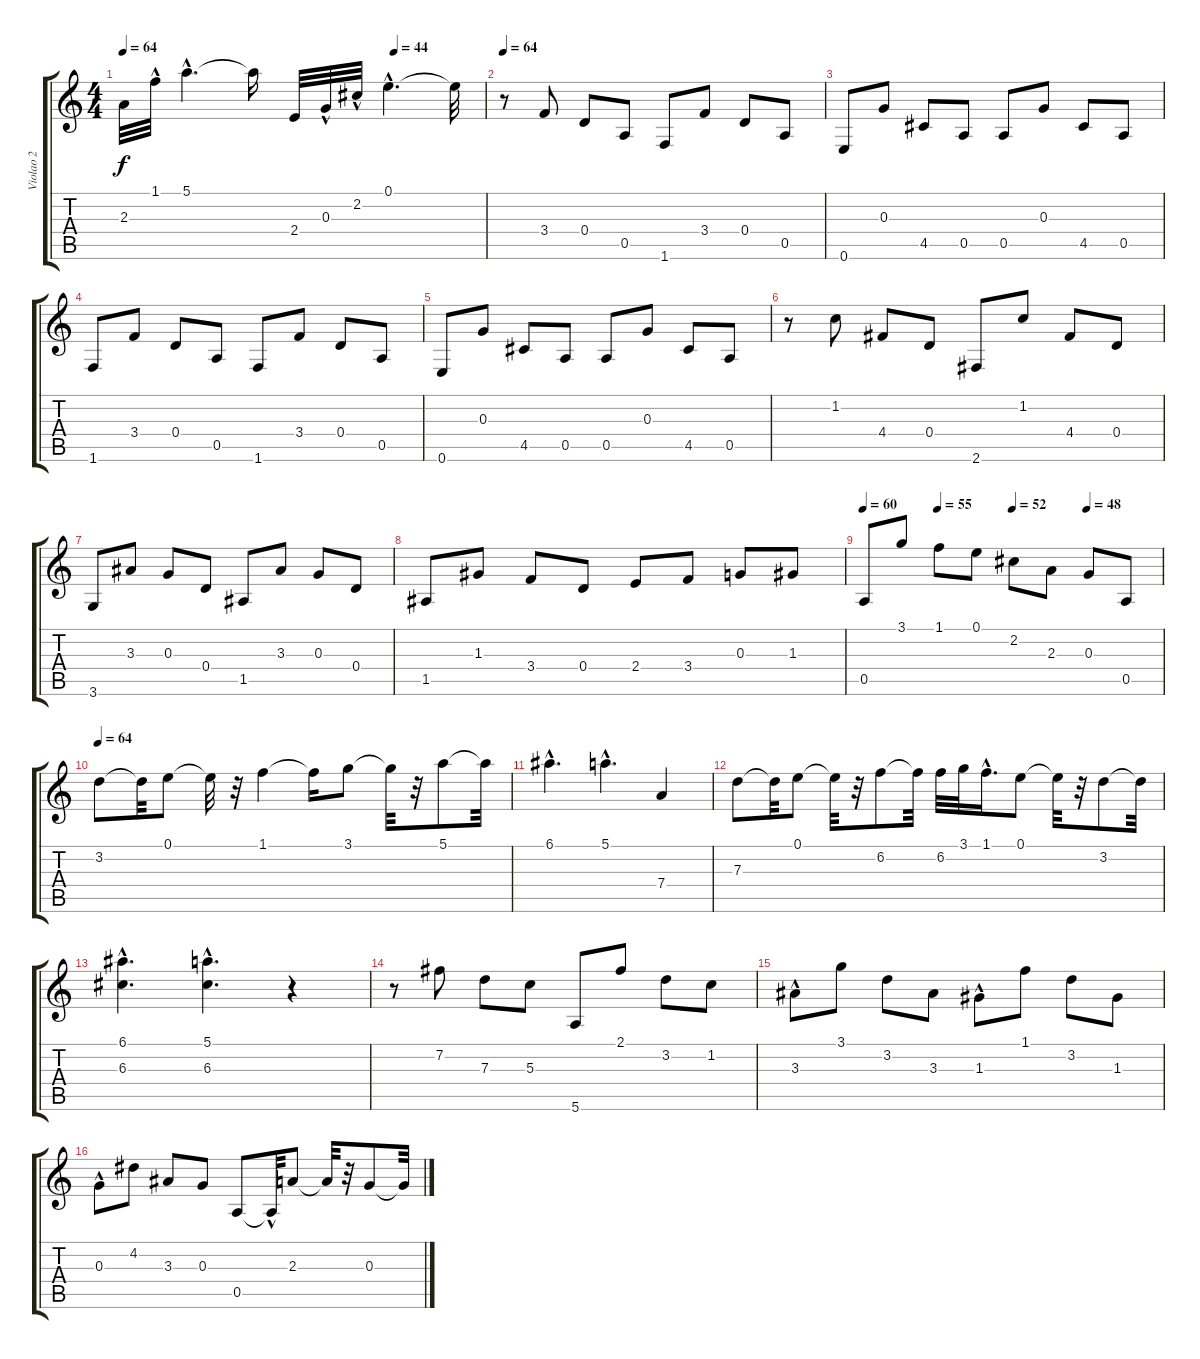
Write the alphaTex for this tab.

\track ("Violao 2" "Violao 2") {instrument acousticguitarnylon}
\staff {score tabs}
\tuning (E4 B3 G3 D3 A2 E2) {hide}
\ts (4 4)
\tempo 64
\tempo (44 0.75)
\clef g2
\ks c
2.3.32{dy f} 1.1{hac}.32 5.1{hac}.4{d} 5.1{t}.16 2.4.32 0.3{hac}.32 2.2{hac}.32 0.1{hac}.4{d} 0.1{t}.32 |
\tempo 64
r.8 3.4.8 0.4.8 0.5.8 1.6.8 3.4.8 0.4.8 0.5.8 |
0.6.8 0.3.8 4.5.8 0.5.8 0.5.8 0.3.8 4.5.8 0.5.8 |
1.6.8 3.4.8 0.4.8 0.5.8 1.6.8 3.4.8 0.4.8 0.5.8 |
0.6.8 0.3.8 4.5.8 0.5.8 0.5.8 0.3.8 4.5.8 0.5.8 |
r.8 1.2.8 4.4.8 0.4.8 2.6.8 1.2.8 4.4.8 0.4.8 |
3.6.8 3.3.8 0.3.8 0.4.8 1.5.8 3.3.8 0.3.8 0.4.8 |
1.5.8 1.3.8 3.4.8 0.4.8 2.4.8 3.4.8 0.3.8 1.3.8 |
\tempo 60
\tempo (55 0.25)
\tempo (52 0.5)
\tempo (48 0.75)
0.5.8 3.1.8 1.1.8 0.1.8 2.2.8 2.3.8 0.3.8 0.5.8 |
\tempo 64
3.2.8 3.2{t}.32 0.1.8 0.1{t}.32 r.32 1.1.4 1.1{t}.16 3.1.8 3.1{t}.32 r.32 5.1.8 5.1{t}.32 |
6.1{hac}.4{d} 5.1{hac}.4{d} 7.4.4 |
7.3.8 7.3{t}.32 0.1.8 0.1{t}.32 r.32 6.2.8 6.2{t}.32 6.2.32 3.1.32 1.1{hac}.16{d} 0.1.8 0.1{t}.32 r.32 3.2.8 3.2{t}.32 |
(6.1{hac} 6.3{hac}).4{d} (5.1{hac} 6.3{hac}).4{d} r.4 |
r.8 7.2.8 7.3.8 5.3.8 5.6.8 2.1.8 3.2.8 1.2.8 |
3.3{hac}.8 3.1.8 3.2.8 3.3.8 1.3{hac}.8 1.1.8 3.2.8 1.3.8 |
0.3{hac}.8 4.2.8 3.3.8 0.3.8 0.5.8 0.5{hac t}.32 2.3.8 2.3{t}.32 r.32 0.3.8 0.3{t}.32
